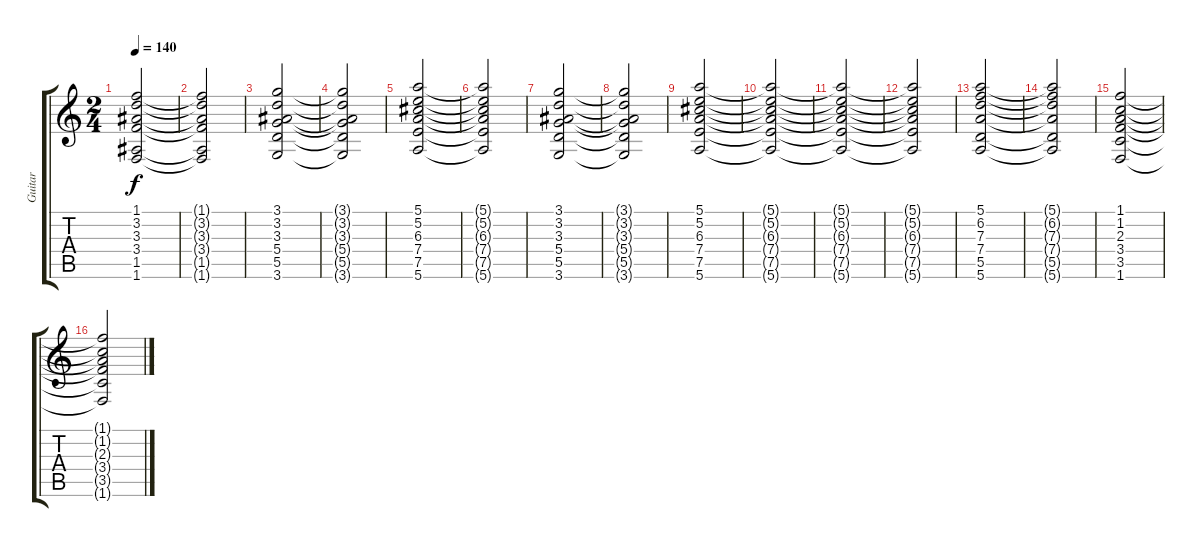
\track ("Guitar" "Guitar") {instrument overdrivenguitar}
\staff {score tabs}
\tuning (E4 B3 G3 D3 A2 E2) {hide}
\ts (2 4)
\tempo 140
\clef g2
\ks c
(1.1{t} 3.2{t} 3.3{t} 3.4{t} 1.5{t} 1.6{t}).2{dy f} |
(1.1{t} 3.2{t} 3.3{t} 3.4{t} 1.5{t} 1.6{t}).2 |
(3.1 3.2 3.3 5.4 5.5 3.6).2 |
(3.1{t} 3.2{t} 3.3{t} 5.4{t} 5.5{t} 3.6{t}).2 |
(5.1 5.2 6.3 7.4 7.5 5.6).2 |
(5.1{t} 5.2{t} 6.3{t} 7.4{t} 7.5{t} 5.6{t}).2 |
(3.1 3.2 3.3 5.4 5.5 3.6).2 |
(3.1{t} 3.2{t} 3.3{t} 5.4{t} 5.5{t} 3.6{t}).2 |
(5.1 5.2 6.3 7.4 7.5 5.6).2 |
(5.1{t} 5.2{t} 6.3{t} 7.4{t} 7.5{t} 5.6{t}).2 |
(5.1{t} 5.2{t} 6.3{t} 7.4{t} 7.5{t} 5.6{t}).2 |
(5.1{t} 5.2{t} 6.3{t} 7.4{t} 7.5{t} 5.6{t}).2 |
(5.1 6.2 7.3 7.4 5.5 5.6).2 |
(5.1{t} 6.2{t} 7.3{t} 7.4{t} 5.5{t} 5.6{t}).2 |
(1.1 1.2 2.3 3.4 3.5 1.6).2 |
(1.1{t} 1.2{t} 2.3{t} 3.4{t} 3.5{t} 1.6{t}).2
